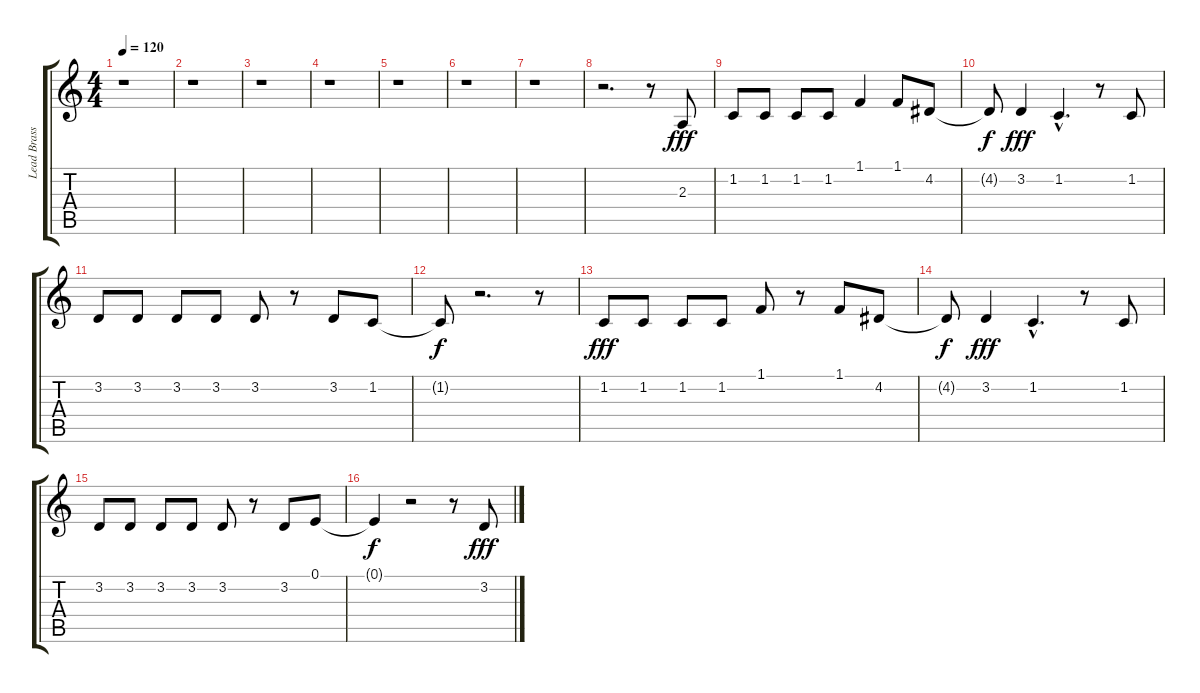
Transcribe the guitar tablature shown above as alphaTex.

\track ("Lead Brass      " "Lead Brass") {instrument lead5charang}
\staff {score tabs}
\tuning (E4 B3 G3 D3 A2 E2) {hide}
\ts (4 4)
\tempo 120
\clef g2
\ks c
r.1{dy fff instrument lead5charang} |
r.1 |
r.1 |
r.1 |
r.1 |
r.1 |
r.1 |
r.2{d} r.8 2.3.8 |
1.2.8 1.2.8 1.2.8 1.2.8 1.1.4 1.1.8 4.2.8 |
4.2{t}.8{dy f} 3.2.4{dy fff} 1.2{hac}.4{d} r.8 1.2.8 |
3.2.8 3.2.8 3.2.8 3.2.8 3.2.8 r.8 3.2.8 1.2.8 |
1.2{t}.8{dy f} r.2{d} r.8 |
1.2.8{dy fff} 1.2.8 1.2.8 1.2.8 1.1.8 r.8 1.1.8 4.2.8 |
4.2{t}.8{dy f} 3.2.4{dy fff} 1.2{hac}.4{d} r.8 1.2.8 |
3.2.8 3.2.8 3.2.8 3.2.8 3.2.8 r.8 3.2.8 0.1.8 |
0.1{t}.4{dy f} r.2 r.8 3.2.8{dy fff}
